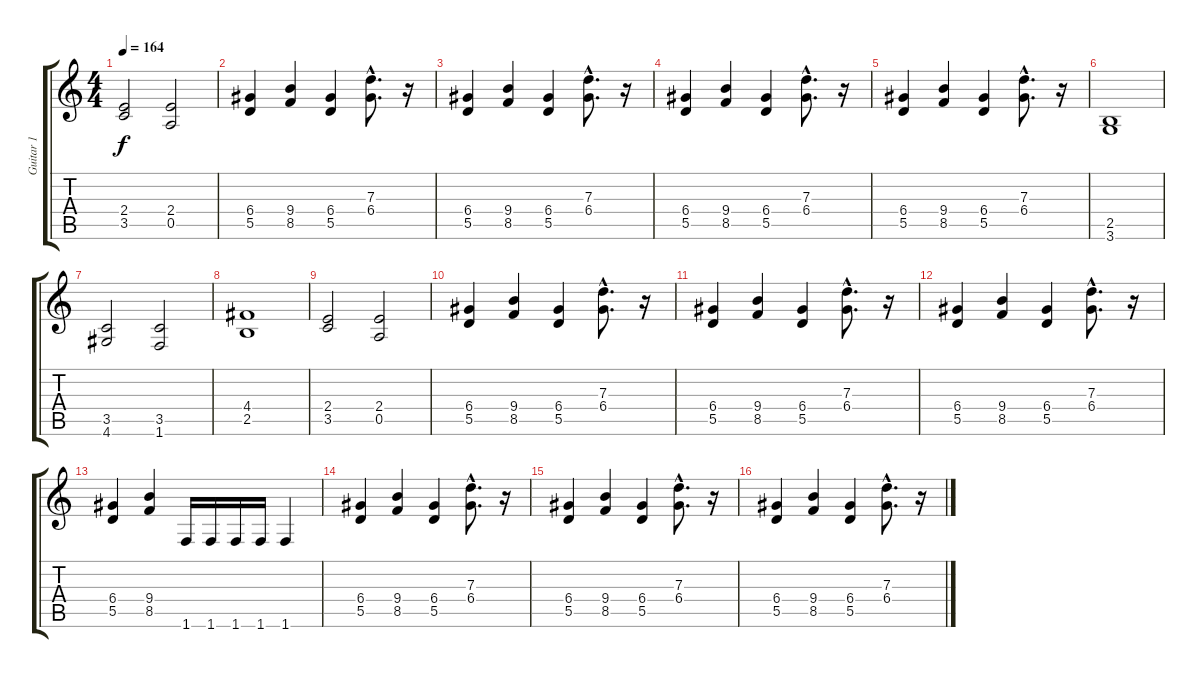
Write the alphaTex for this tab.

\track ("Guitar 1" "Guitar 1") {instrument distortionguitar}
\staff {score tabs}
\tuning (E4 B3 G3 D3 A2 E2) {hide}
\ts (4 4)
\tempo 164
\clef g2
\ks c
(2.4 3.5).2{dy f} (2.4 0.5).2 |
(6.4 5.5).4 (9.4 8.5).4 (6.4 5.5).4 (7.3{hac} 6.4{hac}).8{d} r.16 |
(6.4 5.5).4 (9.4 8.5).4 (6.4 5.5).4 (7.3{hac} 6.4{hac}).8{d} r.16 |
(6.4 5.5).4 (9.4 8.5).4 (6.4 5.5).4 (7.3{hac} 6.4{hac}).8{d} r.16 |
(6.4 5.5).4 (9.4 8.5).4 (6.4 5.5).4 (7.3{hac} 6.4{hac}).8{d} r.16 |
(2.5 3.6).1 |
(3.5 4.6).2 (3.5 1.6).2 |
(4.4 2.5).1 |
(2.4 3.5).2 (2.4 0.5).2 |
(6.4 5.5).4 (9.4 8.5).4 (6.4 5.5).4 (7.3{hac} 6.4{hac}).8{d} r.16 |
(6.4 5.5).4 (9.4 8.5).4 (6.4 5.5).4 (7.3{hac} 6.4{hac}).8{d} r.16 |
(6.4 5.5).4 (9.4 8.5).4 (6.4 5.5).4 (7.3{hac} 6.4{hac}).8{d} r.16 |
(6.4 5.5).4 (9.4 8.5).4 1.6.16 1.6.16 1.6.16 1.6.16 1.6.4 |
(6.4 5.5).4 (9.4 8.5).4 (6.4 5.5).4 (7.3{hac} 6.4{hac}).8{d} r.16 |
(6.4 5.5).4 (9.4 8.5).4 (6.4 5.5).4 (7.3{hac} 6.4{hac}).8{d} r.16 |
(6.4 5.5).4 (9.4 8.5).4 (6.4 5.5).4 (7.3{hac} 6.4{hac}).8{d} r.16
